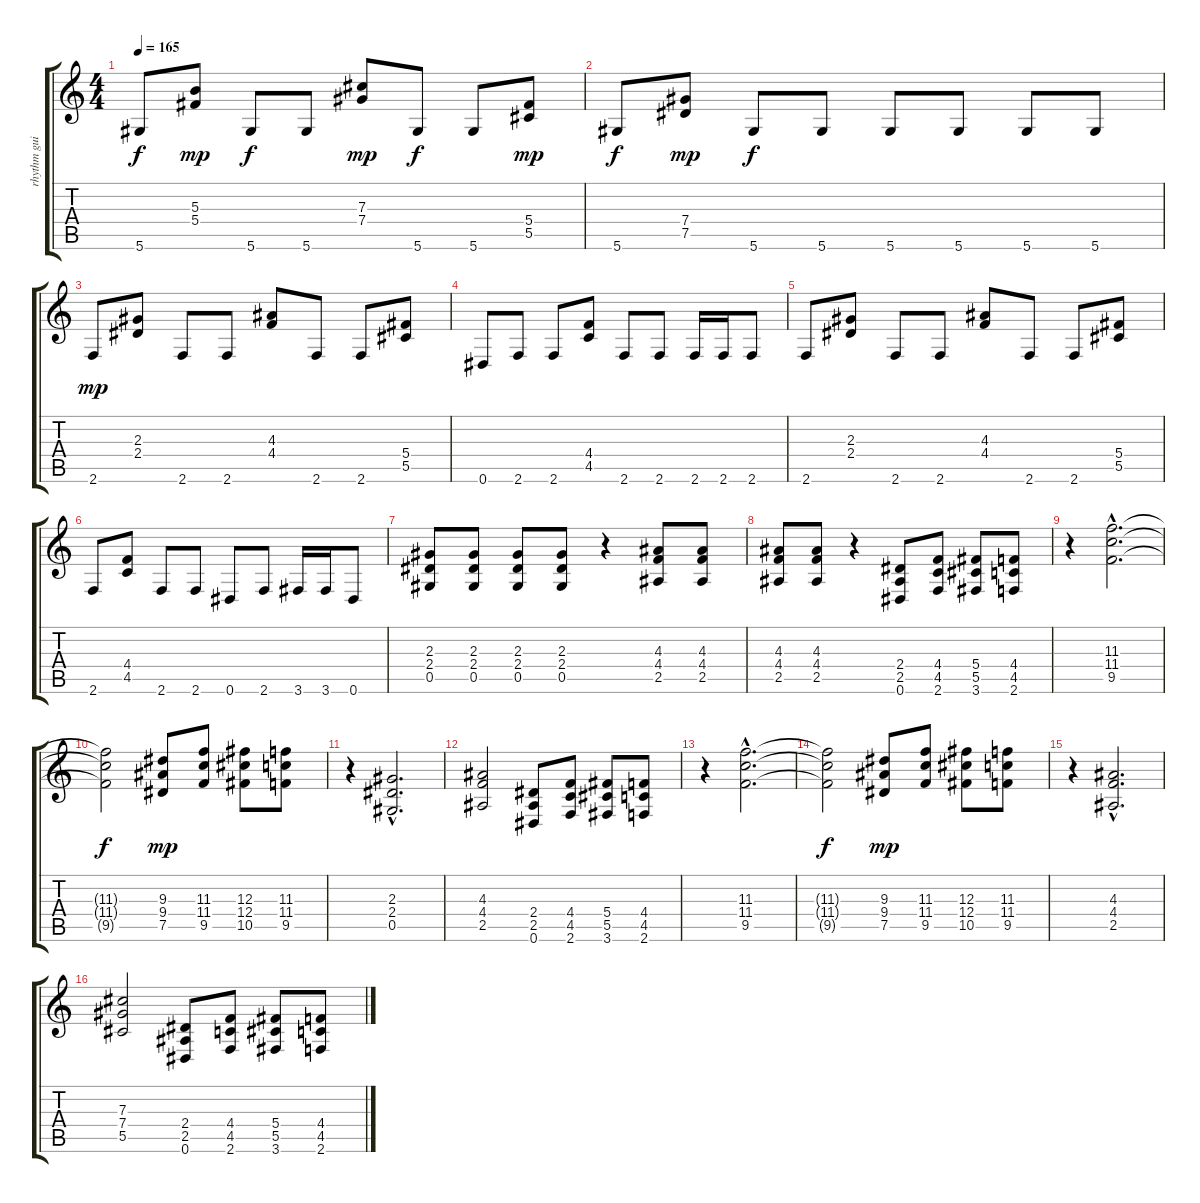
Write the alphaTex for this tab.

\track ("rhythm guitar I" "rhythm gui") {instrument overdrivenguitar}
\staff {score tabs}
\tuning (Eb4 Bb3 Gb3 Db3 Ab2 Eb2) {hide}
\ts (4 4)
\tempo 165
\clef g2
\ks c
5.6.8{dy f} (5.3 5.4).8{dy mp} 5.6.8{dy f} 5.6.8 (7.3 7.4).8{dy mp} 5.6.8{dy f} 5.6.8 (5.4 5.5).8{dy mp} |
5.6.8{dy f} (7.4 7.5).8{dy mp} 5.6.8{dy f} 5.6.8 5.6.8 5.6.8 5.6.8 5.6.8 |
2.6.8{dy mp} (2.3 2.4).8 2.6.8 2.6.8 (4.3 4.4).8 2.6.8 2.6.8 (5.4 5.5).8 |
0.6.8 2.6.8 2.6.8 (4.4 4.5).8 2.6.8 2.6.8 2.6.16 2.6.16 2.6.8 |
2.6.8 (2.3 2.4).8 2.6.8 2.6.8 (4.3 4.4).8 2.6.8 2.6.8 (5.4 5.5).8 |
2.6.8 (4.4 4.5).8 2.6.8 2.6.8 0.6.8 2.6.8 3.6.16 3.6.16 0.6.8 |
(2.3 2.4 0.5).8 (2.3 2.4 0.5).8 (2.3 2.4 0.5).8 (2.3 2.4 0.5).8 r.4 (4.3 4.4 2.5).8 (4.3 4.4 2.5).8 |
(4.3 4.4 2.5).8 (4.3 4.4 2.5).8 r.4 (2.4 2.5 0.6).8 (4.4 4.5 2.6).8 (5.4 5.5 3.6).8 (4.4 4.5 2.6).8 |
r.4 (11.3{hac} 11.4{hac} 9.5{hac}).2{d} |
(11.3{t} 11.4{t} 9.5{t}).2{dy f} (9.3 9.4 7.5).8{dy mp} (11.3 11.4 9.5).8 (12.3 12.4 10.5).8 (11.3 11.4 9.5).8 |
r.4 (2.3{hac} 2.4{hac} 0.5{hac}).2{d} |
(4.3 4.4 2.5).2 (2.4 2.5 0.6).8 (4.4 4.5 2.6).8 (5.4 5.5 3.6).8 (4.4 4.5 2.6).8 |
r.4 (11.3{hac} 11.4{hac} 9.5{hac}).2{d} |
(11.3{t} 11.4{t} 9.5{t}).2{dy f} (9.3 9.4 7.5).8{dy mp} (11.3 11.4 9.5).8 (12.3 12.4 10.5).8 (11.3 11.4 9.5).8 |
r.4 (4.3{hac} 4.4{hac} 2.5{hac}).2{d} |
(7.3 7.4 5.5).2 (2.4 2.5 0.6).8 (4.4 4.5 2.6).8 (5.4 5.5 3.6).8 (4.4 4.5 2.6).8
